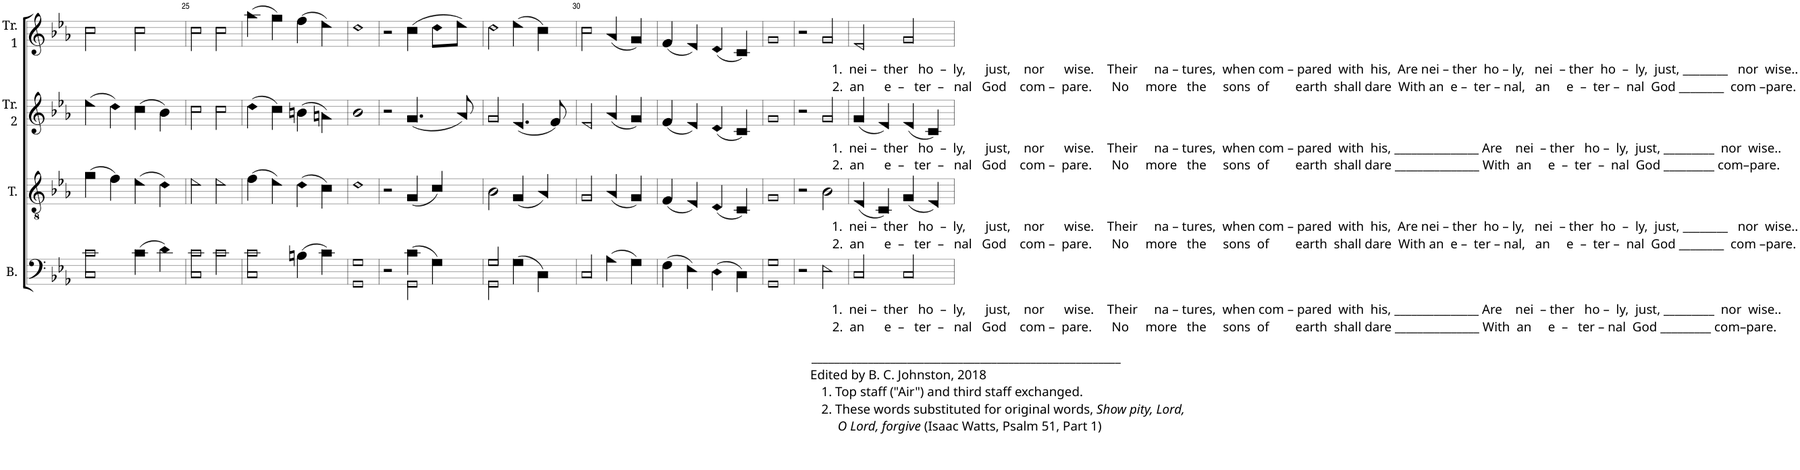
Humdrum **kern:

**kern	**kern	**kern	**kern
*part4	*part3	*part2	*part1
*staff4	*staff3	*staff2	*staff1
*I"B.	*I"T.	*I"Tr. 2	*I"Tr. 1
*I'B.	*I'T.	*I'Tr. 2	*I'Tr. 1
!!LO:PB:g=z
*clefF4	*clefGv2	*clefG2	*clefG2
*k[b-e-a-]	*k[b-e-a-]	*k[b-e-a-]	*k[b-e-a-]
*M4/4	*M4/4	*M4/4	*M4/4
*met(c)	*met(c)	*met(c)	*met(c)
=24	=24	=24	=24
*^	*	*	*
2c!\	1C!	(4g!\	(4ee-!\	2cc!\
.	.	4f!\)	4dd!\)	.
(4c!\	.	(4e-!\	(4cc!\	2cc!\
4d!\)	.	4d!\)	4b-!\)	.
=25	=25	=25	=25	=25
2c!\	1C!	2e-!\	2cc!\	2cc!\
2c!\	.	2e-!\	2cc!\	2cc!\
=26	=26	=26	=26	=26
2c!\	1C!	(4f!\	(4dd!\	(4aa-!\
.	.	4e-!\)	4cc!\)	4gg!\)
(4Bn!\	.	(4d!\	(4bn!\	(4ff!\
4c!\)	.	4c!\)	4an!\)	4ee-!\)
=27	=27	=27	=27	=27
1G!	1GG!	1d!	1b-!	1dd!
=28	=28	=28	=28	=28
2r	2ryy	2r	2r	2r
(4c!\	2GG!\	(4G!/	(4.g!/	(4cc!\
4G!\)	.	4c!/)	.	8dd!\L
.	.	.	8a-!/)	8ee-!\J)
=29	=29	=29	=29	=29
2G!/	2GG!\	2B-!\	2g!/	2dd!\
(4G!\	2ryy	(4G!/	(4.e-!/	(4ee-!\
4C!\)	.	4A-!/)	.	4cc!\)
.	.	.	8f!/)	.
*v	*v	*	*	*
=30	=30	=30	=30
2C!/	2G!/	2e-!/	2cc!\
(4A-!\	(4A-!/	(4a-!/	(4a-!/
4G!\)	4G!/)	4g!/)	4g!/)
=31	=31	=31	=31
(4F!\	(4F!/	(4f!/	(4f!/
4E-!\)	4E-!/)	4e-!/)	4e-!/)
(4D!\	(4D!/	(4d!/	(4d!/
4C!\)	4C!/)	4c!/)	4c!/)
=32	=32	=32	=32
1GG! 1G!	1G!	1g!	1g!
=33	=33	=33	=33
2r	2r	2r	2r
2E-!\	2B-!\	2g!/	2g!/
=34	=34	=34	=34
!	!	!	!LO:TX:b:t=1.  nei –  ther   ho  –  ly,      just,    nor      wise.    Their     na – tures,  when com – pared  with  his,  Are nei – ther  ho – ly,   nei  – ther  ho  –  ly,  just, ________   nor  wise..
!	!	!	!LO:TX:b:t=2.  an      e  –   ter  –   nal   God    com –  pare.      No     more   the     sons  of        earth  shall dare  With an  e –  ter – nal,   an     e  –  ter –  nal  God ________  com –pare.
!	!	!LO:TX:b:t=1.  nei –  ther   ho  –  ly,      just,    nor      wise.    Their     na – tures,  when com – pared  with  his, _______________ Are    nei  – ther   ho –  ly,  just, _________  nor  wise..	!
!	!	!LO:TX:b:t=2.  an      e  –   ter  –   nal   God    com –  pare.      No     more   the     sons  of        earth  shall dare _______________ With  an     e  –  ter  –  nal  God _________ com–pare.	!
!	!LO:TX:b:t=1.  nei –  ther   ho  –  ly,      just,    nor      wise.    Their     na – tures,  when com – pared  with  his,  Are nei – ther  ho – ly,   nei  – ther  ho  –  ly,  just, ________   nor  wise..	!	!
!	!LO:TX:b:t=2.  an      e  –   ter  –   nal   God    com –  pare.      No     more   the     sons  of        earth  shall dare  With an  e –  ter – nal,   an     e  –  ter –  nal  God ________  com –pare.	!	!
!LO:TX:b:t=1.  nei –  ther   ho  –  ly,      just,    nor      wise.    Their     na – tures,  when com – pared  with  his, _______________ Are    nei  – ther   ho –  ly,  just, _________  nor  wise..	!	!	!
!LO:TX:b:t=2.  an      e  –   ter  –   nal   God    com –  pare.      No     more   the     sons  of        earth  shall dare _______________ With  an     e  –   ter – nal  God _________ com–pare.	!	!	!
!LO:TX:b:t=_______________________________________________________	!	!	!
!LO:TX:b:t=Edited by B. C. Johnston, 2018	!	!	!
!LO:TX:b:t=1. Top staff ("Air") and third staff exchanged.	!	!	!
!LO:TX:b:t=2. These words substituted for original words,	!	!	!
!LO:TX:b:i:t=Show pity, Lord,	!	!	!
!LO:TX:b:t=O Lord, forgive	!	!	!
!LO:TX:b:t=(Isaac Watts, Psalm 51, Part 1)	!	!	!
2C!/	(4E-!/	(4g!/	2e-!/
.	4C!/)	4e-!/)	.
2C!/	(4G!/	(4e-!/	2g!/
.	4E-!/)	4c!/)	.
=	=	=	=
*-	*-	*-	*-
